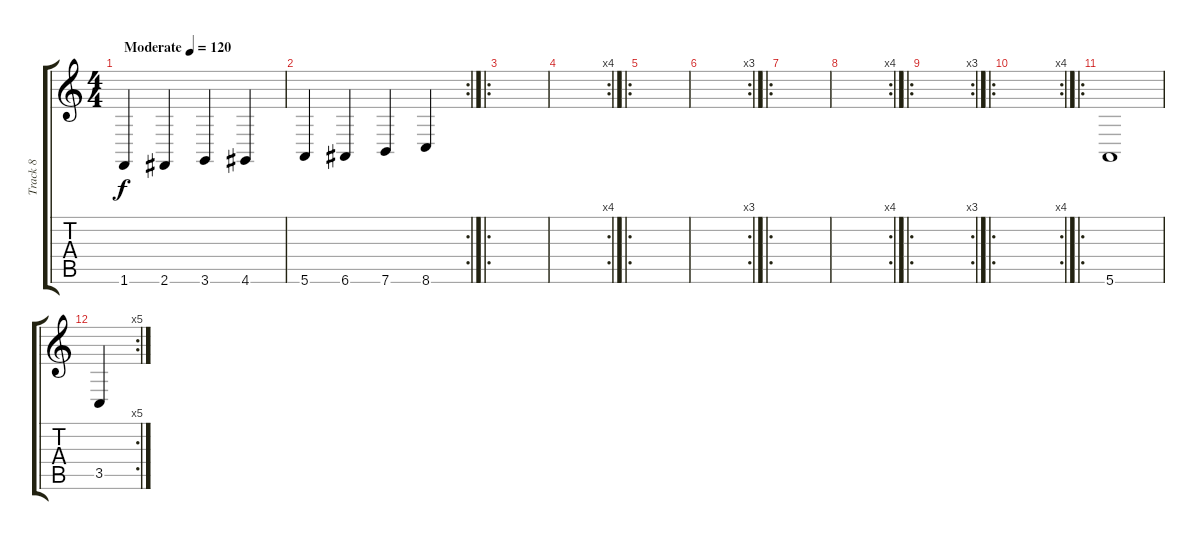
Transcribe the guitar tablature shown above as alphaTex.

\track ("Track 8" "Track 8") {instrument guitarfretnoise}
\staff {score tabs}
\tuning (E4 B3 G3 D3 A2 E2) {hide}
\ts (4 4)
\tempo (120 "Moderate")
\clef g2
\ks c
1.6.4{dy f instrument guitarfretnoise} 2.6.4 3.6.4 4.6.4 |
\rc 2
5.6.4 6.6.4 7.6.4 8.6.4 |
\ro
|
\rc 4
|
\ro
|
\rc 3
|
\ro
|
\rc 4
|
\ro
\rc 3
|
\ro
\rc 4
|
\ro
5.6.1 |
\rc 5
3.5.4
